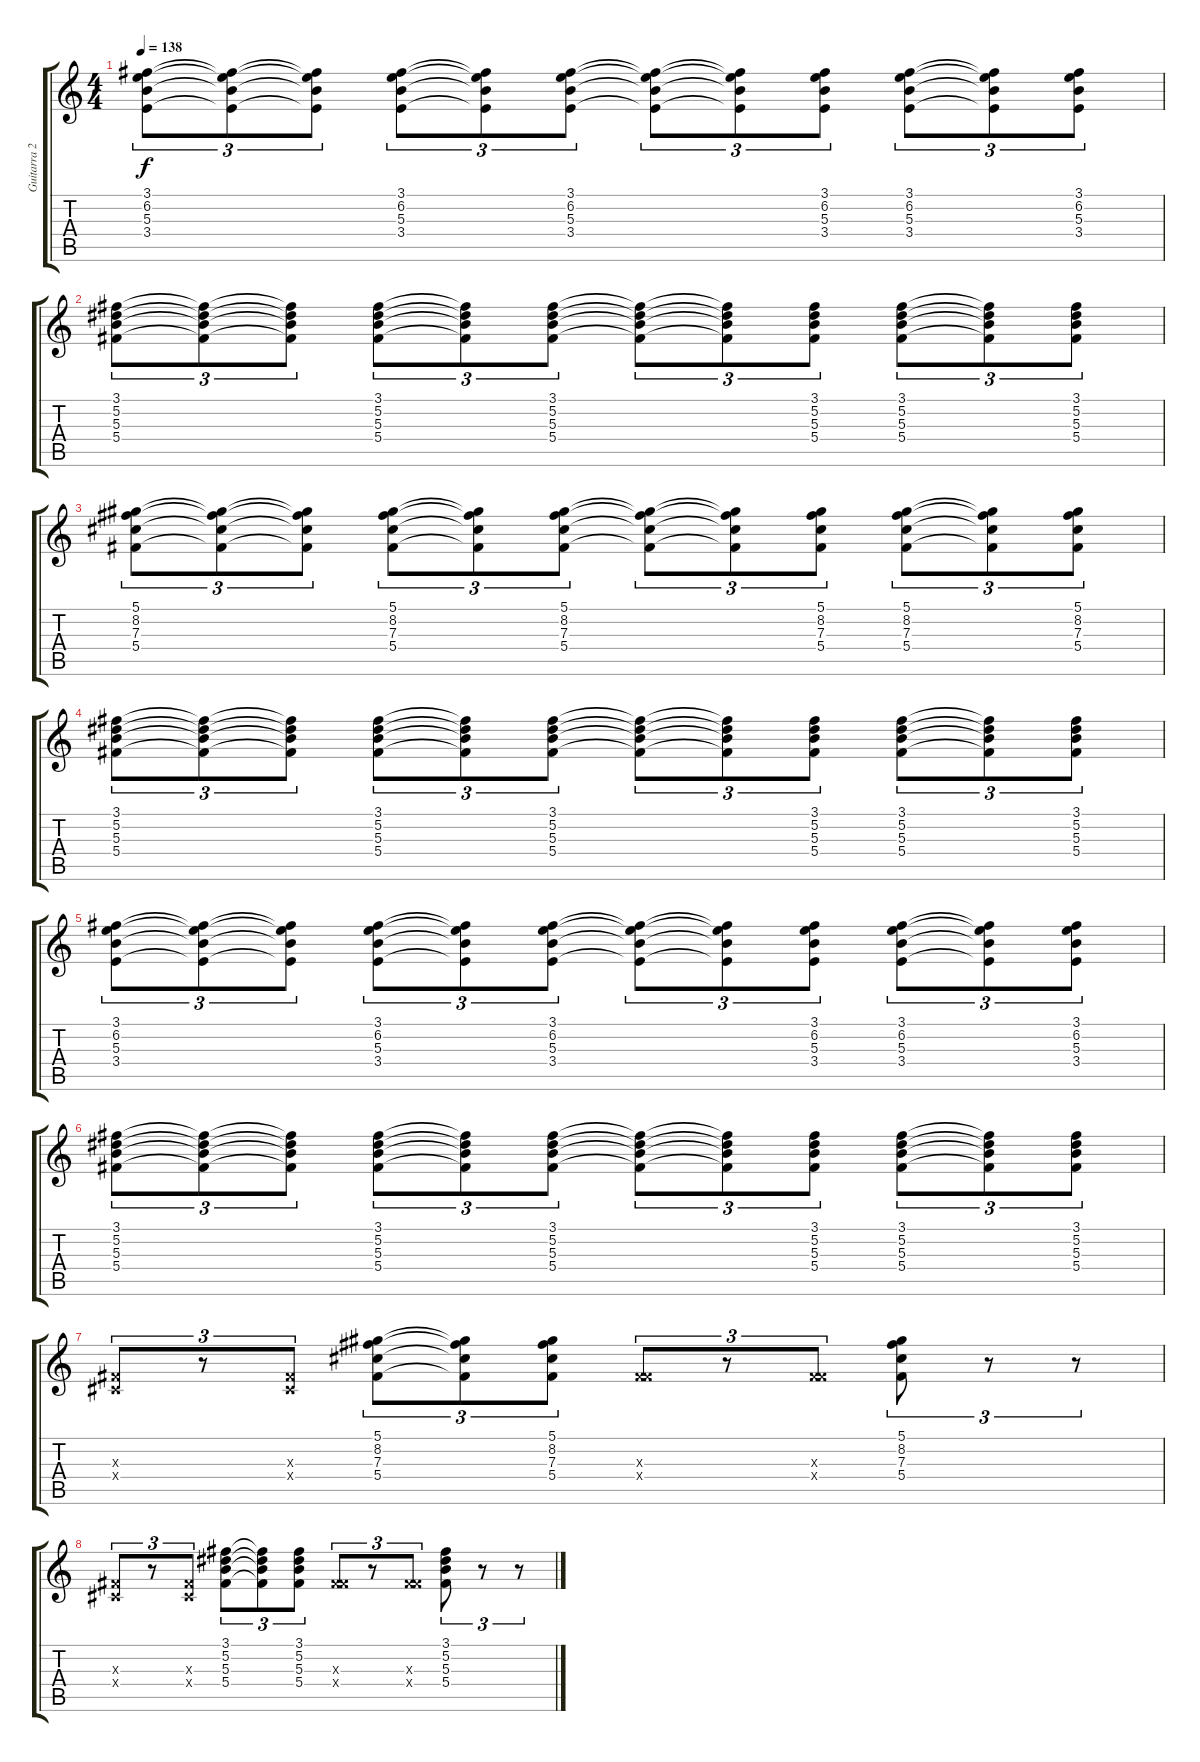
\track ("Guitarra 2" "Guitarra 2") {instrument acousticguitarsteel}
\staff {score tabs}
\tuning (Eb4 Bb3 Gb3 Db3 Ab2 Eb2) {hide}
\ts (4 4)
\tempo 138
\clef g2
\ks c
(3.1 6.2 5.3 3.4).8{tu (3 2) dy f} (3.1{t} 6.2{t} 5.3{t} 3.4{t}).8{tu (3 2)} (3.1{t} 6.2{t} 5.3{t} 3.4{t}).8{tu (3 2)} (3.1 6.2 5.3 3.4).8{tu (3 2)} (3.1{t} 6.2{t} 5.3{t} 3.4{t}).8{tu (3 2)} (3.1 6.2 5.3 3.4).8{tu (3 2)} (3.1{t} 6.2{t} 5.3{t} 3.4{t}).8{tu (3 2)} (3.1{t} 6.2{t} 5.3{t} 3.4{t}).8{tu (3 2)} (3.1 6.2 5.3 3.4).8{tu (3 2)} (3.1 6.2 5.3 3.4).8{tu (3 2)} (3.1{t} 6.2{t} 5.3{t} 3.4{t}).8{tu (3 2)} (3.1 6.2 5.3 3.4).8{tu (3 2)} |
(3.1 5.2 5.3 5.4).8{tu (3 2)} (3.1{t} 5.2{t} 5.3{t} 5.4{t}).8{tu (3 2)} (3.1{t} 5.2{t} 5.3{t} 5.4{t}).8{tu (3 2)} (3.1 5.2 5.3 5.4).8{tu (3 2)} (3.1{t} 5.2{t} 5.3{t} 5.4{t}).8{tu (3 2)} (3.1 5.2 5.3 5.4).8{tu (3 2)} (3.1{t} 5.2{t} 5.3{t} 5.4{t}).8{tu (3 2)} (3.1{t} 5.2{t} 5.3{t} 5.4{t}).8{tu (3 2)} (3.1 5.2 5.3 5.4).8{tu (3 2)} (3.1 5.2 5.3 5.4).8{tu (3 2)} (3.1{t} 5.2{t} 5.3{t} 5.4{t}).8{tu (3 2)} (3.1 5.2 5.3 5.4).8{tu (3 2)} |
(5.1 8.2 7.3 5.4).8{tu (3 2)} (5.1{t} 8.2{t} 7.3{t} 5.4{t}).8{tu (3 2)} (5.1{t} 8.2{t} 7.3{t} 5.4{t}).8{tu (3 2)} (5.1 8.2 7.3 5.4).8{tu (3 2)} (5.1{t} 8.2{t} 7.3{t} 5.4{t}).8{tu (3 2)} (5.1 8.2 7.3 5.4).8{tu (3 2)} (5.1{t} 8.2{t} 7.3{t} 5.4{t}).8{tu (3 2)} (5.1{t} 8.2{t} 7.3{t} 5.4{t}).8{tu (3 2)} (5.1 8.2 7.3 5.4).8{tu (3 2)} (5.1 8.2 7.3 5.4).8{tu (3 2)} (5.1{t} 8.2{t} 7.3{t} 5.4{t}).8{tu (3 2)} (5.1 8.2 7.3 5.4).8{tu (3 2)} |
(3.1 5.2 5.3 5.4).8{tu (3 2)} (3.1{t} 5.2{t} 5.3{t} 5.4{t}).8{tu (3 2)} (3.1{t} 5.2{t} 5.3{t} 5.4{t}).8{tu (3 2)} (3.1 5.2 5.3 5.4).8{tu (3 2)} (3.1{t} 5.2{t} 5.3{t} 5.4{t}).8{tu (3 2)} (3.1 5.2 5.3 5.4).8{tu (3 2)} (3.1{t} 5.2{t} 5.3{t} 5.4{t}).8{tu (3 2)} (3.1{t} 5.2{t} 5.3{t} 5.4{t}).8{tu (3 2)} (3.1 5.2 5.3 5.4).8{tu (3 2)} (3.1 5.2 5.3 5.4).8{tu (3 2)} (3.1{t} 5.2{t} 5.3{t} 5.4{t}).8{tu (3 2)} (3.1 5.2 5.3 5.4).8{tu (3 2)} |
(3.1 6.2 5.3 3.4).8{tu (3 2)} (3.1{t} 6.2{t} 5.3{t} 3.4{t}).8{tu (3 2)} (3.1{t} 6.2{t} 5.3{t} 3.4{t}).8{tu (3 2)} (3.1 6.2 5.3 3.4).8{tu (3 2)} (3.1{t} 6.2{t} 5.3{t} 3.4{t}).8{tu (3 2)} (3.1 6.2 5.3 3.4).8{tu (3 2)} (3.1{t} 6.2{t} 5.3{t} 3.4{t}).8{tu (3 2)} (3.1{t} 6.2{t} 5.3{t} 3.4{t}).8{tu (3 2)} (3.1 6.2 5.3 3.4).8{tu (3 2)} (3.1 6.2 5.3 3.4).8{tu (3 2)} (3.1{t} 6.2{t} 5.3{t} 3.4{t}).8{tu (3 2)} (3.1 6.2 5.3 3.4).8{tu (3 2)} |
(3.1 5.2 5.3 5.4).8{tu (3 2)} (3.1{t} 5.2{t} 5.3{t} 5.4{t}).8{tu (3 2)} (3.1{t} 5.2{t} 5.3{t} 5.4{t}).8{tu (3 2)} (3.1 5.2 5.3 5.4).8{tu (3 2)} (3.1{t} 5.2{t} 5.3{t} 5.4{t}).8{tu (3 2)} (3.1 5.2 5.3 5.4).8{tu (3 2)} (3.1{t} 5.2{t} 5.3{t} 5.4{t}).8{tu (3 2)} (3.1{t} 5.2{t} 5.3{t} 5.4{t}).8{tu (3 2)} (3.1 5.2 5.3 5.4).8{tu (3 2)} (3.1 5.2 5.3 5.4).8{tu (3 2)} (3.1{t} 5.2{t} 5.3{t} 5.4{t}).8{tu (3 2)} (3.1 5.2 5.3 5.4).8{tu (3 2)} |
(0.3{x} 0.4{x}).8{tu (3 2)} r.8{tu (3 2)} (0.3{x} 0.4{x}).8{tu (3 2)} (5.1 8.2 7.3 5.4).8{tu (3 2)} (5.1{t} 8.2{t} 7.3{t} 5.4{t}).8{tu (3 2)} (5.1 8.2 7.3 5.4).8{tu (3 2)} (0.3{x} 5.4{x}).8{tu (3 2)} r.8{tu (3 2)} (0.3{x} 5.4{x}).8{tu (3 2)} (5.1 8.2 7.3 5.4).8{tu (3 2)} r.8{tu (3 2)} r.8{tu (3 2)} |
(0.3{x} 0.4{x}).8{tu (3 2)} r.8{tu (3 2)} (0.3{x} 0.4{x}).8{tu (3 2)} (3.1 5.2 5.3 5.4).8{tu (3 2)} (3.1{t} 5.2{t} 5.3{t} 5.4{t}).8{tu (3 2)} (3.1 5.2 5.3 5.4).8{tu (3 2)} (0.3{x} 5.4{x}).8{tu (3 2)} r.8{tu (3 2)} (0.3{x} 5.4{x}).8{tu (3 2)} (3.1 5.2 5.3 5.4).8{tu (3 2)} r.8{tu (3 2)} r.8{tu (3 2)}
